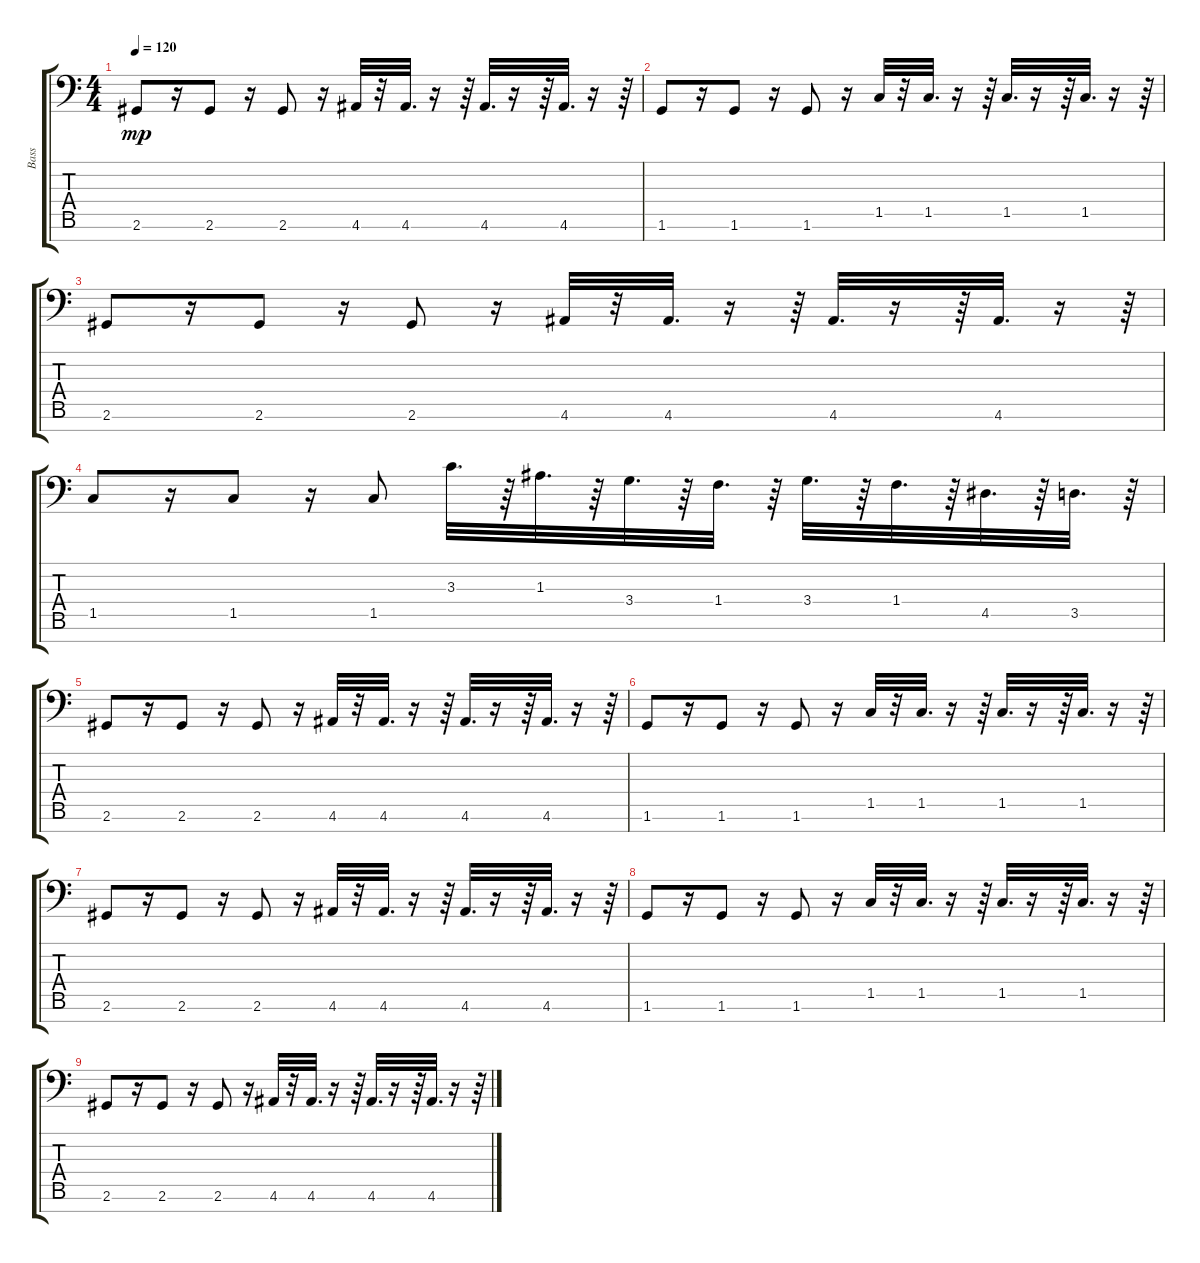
\track ("Bass" "Bass") {instrument electricbasspick}
\staff {score tabs}
\tuning (G3 D3 A2 E2 B1 Gb1 Db1) {hide}
\ts (4 4)
\tempo 120
\clef f4
\ks c
2.6.8{dy mp} r.16 2.6.8 r.16 2.6.8 r.16 4.6.32 r.32 4.6.32{d} r.16 r.64 4.6.32{d} r.16 r.64 4.6.32{d} r.16 r.64 |
1.6.8 r.16 1.6.8 r.16 1.6.8 r.16 1.5.32 r.32 1.5.32{d} r.16 r.64 1.5.32{d} r.16 r.64 1.5.32{d} r.16 r.64 |
2.6.8 r.16 2.6.8 r.16 2.6.8 r.16 4.6.32 r.32 4.6.32{d} r.16 r.64 4.6.32{d} r.16 r.64 4.6.32{d} r.16 r.64 |
1.5.8 r.16 1.5.8 r.16 1.5.8 3.3.32{d} r.64 1.3.32{d} r.64 3.4.32{d} r.64 1.4.32{d} r.64 3.4.32{d} r.64 1.4.32{d} r.64 4.5.32{d} r.64 3.5.32{d} r.64 |
2.6.8 r.16 2.6.8 r.16 2.6.8 r.16 4.6.32 r.32 4.6.32{d} r.16 r.64 4.6.32{d} r.16 r.64 4.6.32{d} r.16 r.64 |
1.6.8 r.16 1.6.8 r.16 1.6.8 r.16 1.5.32 r.32 1.5.32{d} r.16 r.64 1.5.32{d} r.16 r.64 1.5.32{d} r.16 r.64 |
2.6.8 r.16 2.6.8 r.16 2.6.8 r.16 4.6.32 r.32 4.6.32{d} r.16 r.64 4.6.32{d} r.16 r.64 4.6.32{d} r.16 r.64 |
1.6.8 r.16 1.6.8 r.16 1.6.8 r.16 1.5.32 r.32 1.5.32{d} r.16 r.64 1.5.32{d} r.16 r.64 1.5.32{d} r.16 r.64 |
2.6.8 r.16 2.6.8 r.16 2.6.8 r.16 4.6.32 r.32 4.6.32{d} r.16 r.64 4.6.32{d} r.16 r.64 4.6.32{d} r.16 r.64
